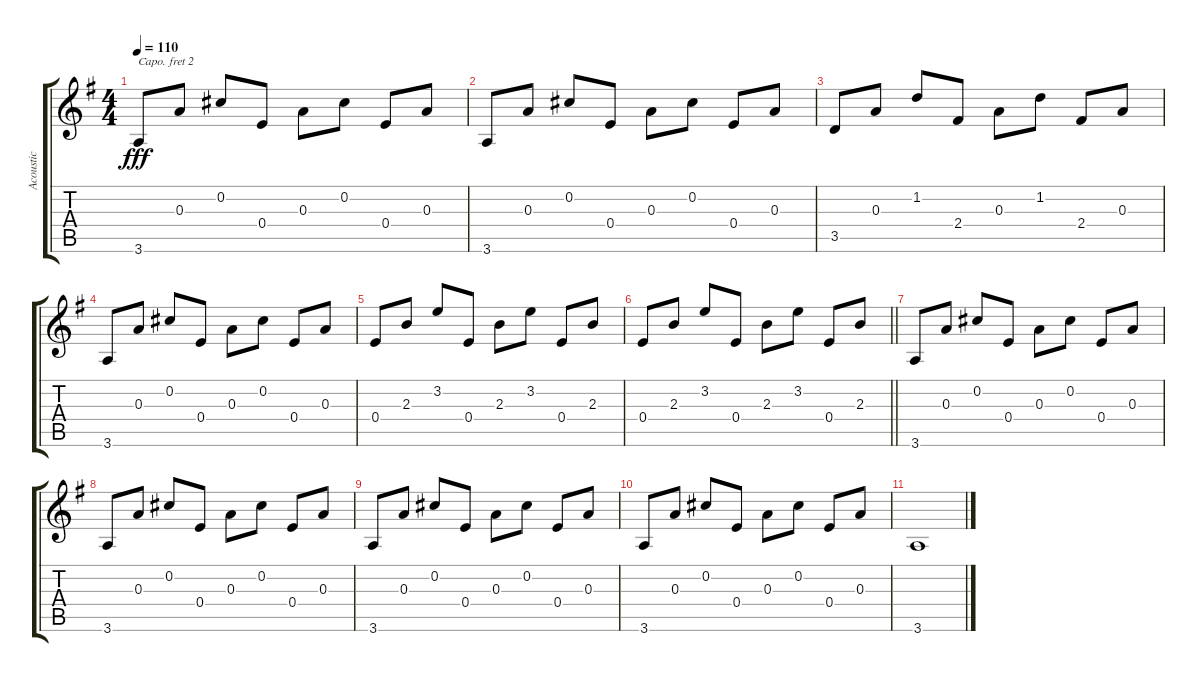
\track ("Acoustic" "Acoustic") {instrument acousticguitarsteel}
\staff {score tabs}
\capo 2
\tuning (E4 B3 G3 D3 A2 E2) {hide}
\ts (4 4)
\tempo 110
\clef g2
\ks g
3.6.8{dy fff} 0.3.8 0.2.8 0.4.8 0.3.8 0.2.8 0.4.8 0.3.8 |
3.6.8 0.3.8 0.2.8 0.4.8 0.3.8 0.2.8 0.4.8 0.3.8 |
3.5.8 0.3.8 1.2.8 2.4.8 0.3.8 1.2.8 2.4.8 0.3.8 |
3.6.8 0.3.8 0.2.8 0.4.8 0.3.8 0.2.8 0.4.8 0.3.8 |
0.4.8 2.3.8 3.2.8 0.4.8 2.3.8 3.2.8 0.4.8 2.3.8 |
\barLineRight lightlight
0.4.8 2.3.8 3.2.8 0.4.8 2.3.8 3.2.8 0.4.8 2.3.8 |
3.6.8 0.3.8 0.2.8 0.4.8 0.3.8 0.2.8 0.4.8 0.3.8 |
3.6.8 0.3.8 0.2.8 0.4.8 0.3.8 0.2.8 0.4.8 0.3.8 |
3.6.8 0.3.8 0.2.8 0.4.8 0.3.8 0.2.8 0.4.8 0.3.8 |
3.6.8 0.3.8 0.2.8 0.4.8 0.3.8 0.2.8 0.4.8 0.3.8 |
3.6.1
